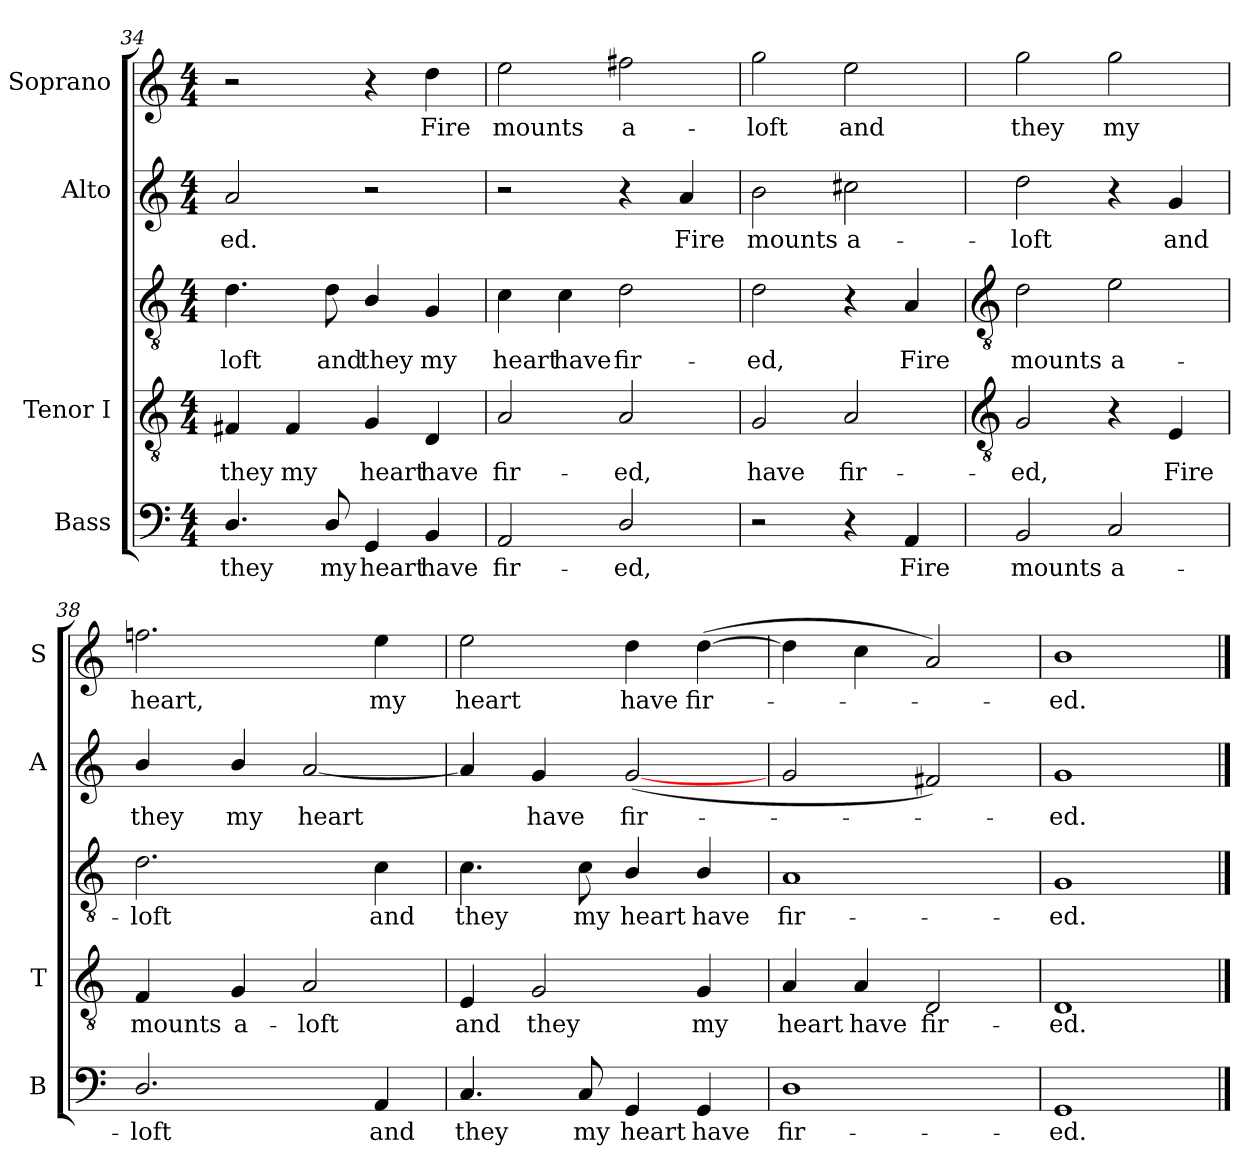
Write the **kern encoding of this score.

**kern	**text	**kern	**text	**kern	**text	**kern	**text	**kern	**text
*part4	*part4	*part3	*part3	*part3	*part3	*part2	*part2	*part1	*part1
*staff5	*staff5	*staff4	*staff4	*staff3	*staff3	*staff2	*staff2	*staff1	*staff1
*I"Bass	*	*I"Tenor I	*	*	*	*I"Alto	*	*I"Soprano	*
*I'B	*	*I'T	*	*	*	*I'A	*	*I'S	*
*clefF4	*	*clefGv2	*	*clefGv2	*	*clefG2	*	*clefG2	*
*k[]	*	*k[]	*	*k[]	*	*k[]	*	*k[]	*
*C:	*	*C:	*	*C:	*	*C:	*	*C:	*
*M4/4	*	*M4/4	*	*M4/4	*	*M4/4	*	*M4/4	*
=34	=34	=34	=34	=34	=34	=34	=34	=34	=34
!	!LO:LY:b	!	!LO:LY:b	!	!LO:LY:b	!	!LO:LY:b	!	!
4.D/	they	4F#X	they	4.d	loft	2a	ed.	2r	.
!	!	!	!LO:LY:b	!	!	!	!	!	!
.	.	4F#	my	.	.	.	.	.	.
!	!LO:LY:b	!	!	!	!LO:LY:b	!	!	!	!
8D/	my	.	.	8d	and	.	.	.	.
!	!LO:LY:b	!	!LO:LY:b	!	!LO:LY:b	!	!	!	!
4GG	heart	4G	heart	4B/	they	2r	.	4r	.
!	!LO:LY:b	!	!LO:LY:b	!	!LO:LY:b	!	!	!	!LO:LY:b
4BB	have	4D	have	4G	my	.	.	4dd	Fire
=35	=35	=35	=35	=35	=35	=35	=35	=35	=35
!	!LO:LY:b	!	!LO:LY:b	!	!LO:LY:b	!	!	!	!LO:LY:b
2AA	fir-	2A	-fir-	4c	heart	2r	.	2ee	mounts
!	!	!	!	!	!LO:LY:b	!	!	!	!
.	.	.	.	4c	have	.	.	.	.
!	!LO:LY:b	!	!LO:LY:b	!	!LO:LY:b	!	!	!	!LO:LY:b
2D/	-ed,	2A	-ed,	2d	fir-	4r	.	2ff#X	a-
!	!	!	!	!	!	!	!LO:LY:b	!	!
.	.	.	.	.	.	4a	Fire	.	.
=36	=36	=36	=36	=36	=36	=36	=36	=36	=36
!	!	!	!LO:LY:b	!	!LO:LY:b	!	!LO:LY:b	!	!LO:LY:b
2r	.	2G	have	2d	ed,	2b	mounts	2gg	-loft
!	!	!	!LO:LY:b	!	!	!	!LO:LY:b	!	!LO:LY:b
4r	.	2A	fir-	4r	.	2cc#X	a-	2ee	and
!	!LO:LY:b	!	!	!	!LO:LY:b	!	!	!	!
4AA	Fire	.	.	4A	Fire	.	.	.	.
!!LO:LB:g=z
=37	=37	=37	=37	=37	=37	=37	=37	=37	=37
*	*	*clefGv2	*	*clefGv2	*	*	*	*	*
!	!LO:LY:b	!	!LO:LY:b	!	!LO:LY:b	!	!LO:LY:b	!	!LO:LY:b
2BB	mounts	2G	-ed,	2d	-mounts	2dd	-loft	2gg	they
!	!LO:LY:b	!	!	!	!LO:LY:b	!	!	!	!LO:LY:b
2C	a-	4r	.	2e	a-	4r	.	2gg	my
!	!	!	!LO:LY:b	!	!	!	!LO:LY:b	!	!
.	.	4E	Fire	.	.	4g	and	.	.
=38	=38	=38	=38	=38	=38	=38	=38	=38	=38
!	!LO:LY:b	!	!LO:LY:b	!	!LO:LY:b	!	!LO:LY:b	!	!LO:LY:b
2.D/	-loft	4F	mounts	2.d	loft	4b/	they	2.ffn	heart,
!	!	!	!LO:LY:b	!	!	!	!LO:LY:b	!	!
.	.	4G	a-	.	.	4b/	my	.	.
!	!	!	!LO:LY:b	!	!	!	!LO:LY:b	!	!
.	.	2A	-loft	.	.	[2a	heart	.	.
!	!LO:LY:b	!	!	!	!LO:LY:b	!	!	!	!LO:LY:b
4AA	and	.	.	4c	and	.	.	4ee	my
=39	=39	=39	=39	=39	=39	=39	=39	=39	=39
!	!LO:LY:b	!	!LO:LY:b	!	!LO:LY:b	!	!	!	!LO:LY:b
4.C	they	4E	and	4.c	they	4a]	.	2ee	heart
!	!	!	!LO:LY:b	!	!	!	!LO:LY:b	!	!
.	.	2G	they	.	.	4g	have	.	.
!	!LO:LY:b	!	!	!	!LO:LY:b	!	!	!	!
8C	my	.	.	8c	my	.	.	.	.
!	!LO:LY:b	!	!	!	!LO:LY:b	!	!LO:LY:b	!	!LO:LY:b
4GG	heart	.	.	4B/	heart	(<[2g	fir-	4dd	have
!	!LO:LY:b	!	!LO:LY:b	!	!LO:LY:b	!	!	!	!LO:LY:b
4GG	have	4G	my	4B/	have	.	.	(>[4dd	fir-
=40	=40	=40	=40	=40	=40	=40	=40	=40	=40
!	!LO:LY:b	!	!LO:LY:b	!	!LO:LY:b	!	!	!	!
1D	fir-	4A	-heart	1A	fir-	2g	.	4dd]	.
!	!	!	!LO:LY:b	!	!	!	!	!	!
.	.	4A	have	.	.	.	.	4cc	.
!	!	!	!LO:LY:b	!	!	!	!	!	!
.	.	2D/	fir-	.	.	2f#X)	.	2a)	.
=41	=41	=41	=41	=41	=41	=41	=41	=41	=41
!	!LO:LY:b	!	!LO:LY:b	!	!LO:LY:b	!	!LO:LY:b	!	!LO:LY:b
1GG	-ed.	1D	ed.	1G	-ed.	1g	ed.	1b	ed.
==	==	==	==	==	==	==	==	==	==
*-	*-	*-	*-	*-	*-	*-	*-	*-	*-
